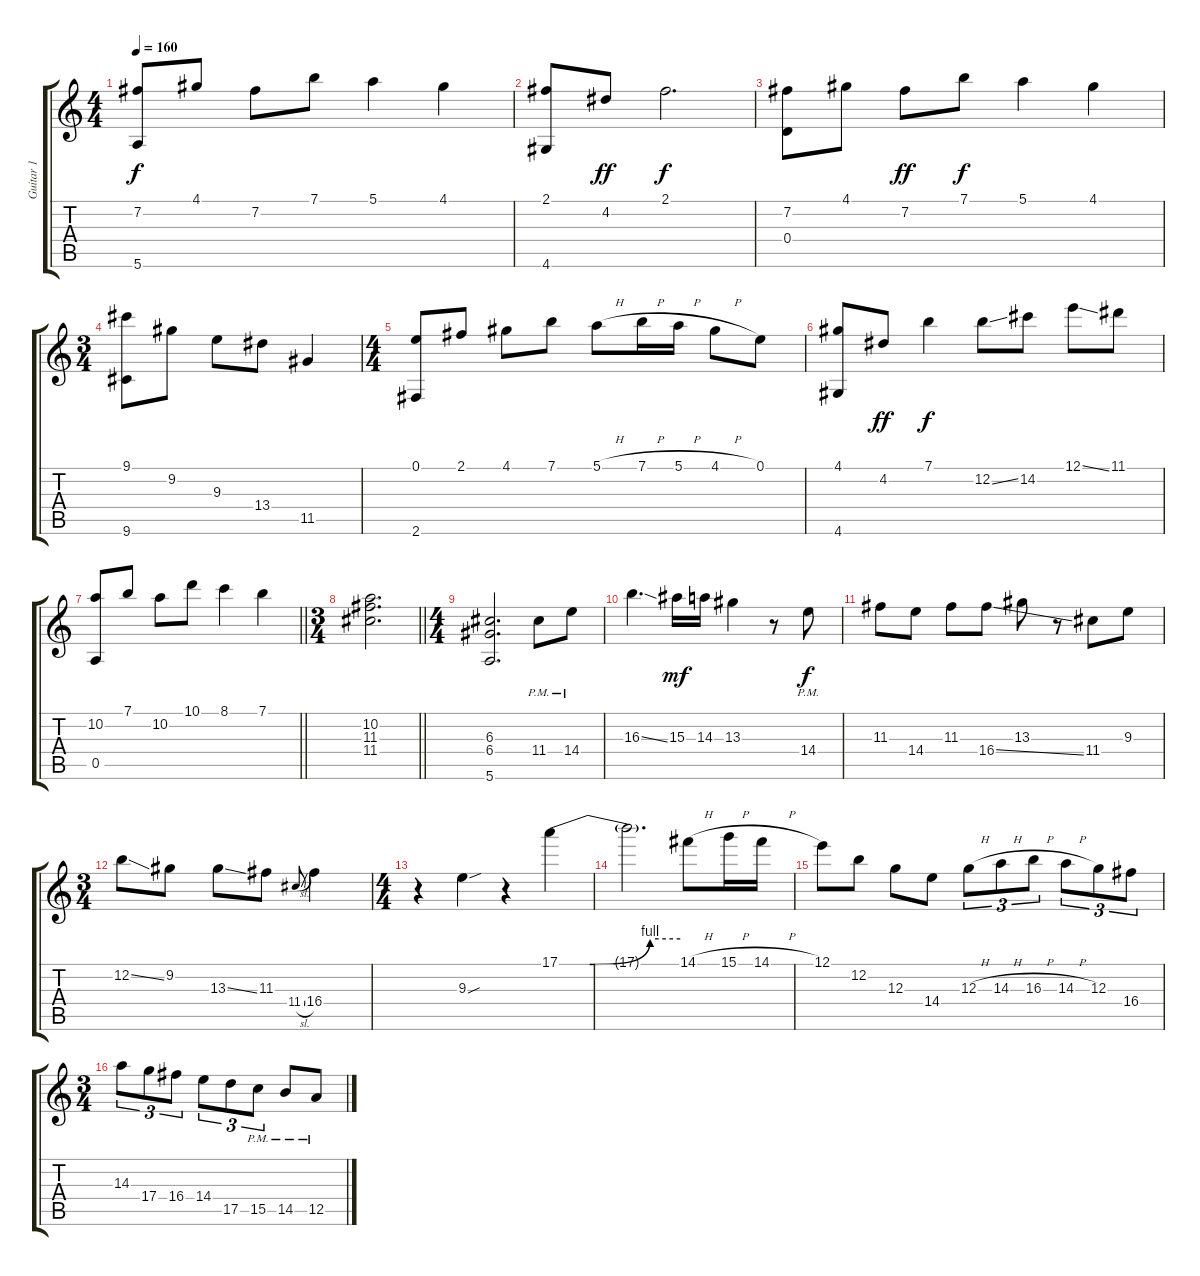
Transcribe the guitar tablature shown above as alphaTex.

\track ("Guitar 1" "Guitar 1") {instrument electricguitarclean}
\staff {score tabs}
\tuning (E4 B3 G3 D3 A2 E2) {hide}
\ts (4 4)
\tempo 160
\clef g2
\ks c
(7.2 5.6).8{dy f} 4.1.8 7.2.8 7.1.8 5.1.4 4.1.4 |
(2.1 4.6).8 4.2.8{dy ff} 2.1.2{d dy f} |
(7.2 0.4).8 4.1.8 7.2.8{dy ff} 7.1.8{dy f} 5.1.4 4.1.4 |
\ts (3 4)
(9.1 9.6).8 9.2.8 9.3.8 13.4.8 11.5.4 |
\ts (4 4)
(0.1 2.6).8 2.1.8 4.1.8 7.1.8 5.1{h}.8 7.1{h}.16 5.1{h}.16 4.1{h}.8 0.1.8 |
(4.1 4.6).8 4.2.8{dy ff} 7.1.4{dy f} 12.2{ss}.8 14.2.8 12.1{ss}.8 11.1.8 |
\barLineRight lightlight
(10.2 0.5).8 7.1.8 10.2.8 10.1.8 8.1.4 7.1.4 |
\ts (3 4)
\barLineRight lightlight
(10.2 11.3 11.4).2{d} |
\ts (4 4)
(6.3 6.4 5.6).2{d} 11.4{pm}.8{instrument overdrivenguitar} 14.4{pm}.8 |
16.3{ss}.4{d} 15.3.16{dy mf} 14.3.16 13.3.4 r.8 14.4{pm}.8{dy f} |
11.3.8 14.4.8 11.3.8 16.4{ss}.8 13.3.8 r.8 11.4.8 9.3.8 |
\ts (3 4)
12.2{ss}.8 9.2.8 13.3{ss}.8 11.3.8 11.4{sl}.8{gr onbeat} 16.4.4 |
\ts (4 4)
r.4 9.3{sou}.4 r.4 17.1{be (custom 0 0 15 0 45 4 60 4)}.4 |
17.1{t}.2{d} 14.1{h}.8 15.1{h}.16 14.1{h}.16 |
12.1.8 12.2.8 12.3.8 14.4.8 12.3{h}.8{tu (3 2)} 14.3{h}.8{tu (3 2)} 16.3{h}.8{tu (3 2)} 14.3{h}.8{tu (3 2)} 12.3.8{tu (3 2)} 16.4.8{tu (3 2)} |
\ts (3 4)
14.3.8{tu (3 2)} 17.4.8{tu (3 2)} 16.4.8{tu (3 2)} 14.4.8{tu (3 2)} 17.5.8{tu (3 2)} 15.5{pm}.8{tu (3 2)} 14.5{pm}.8 12.5{pm}.8
